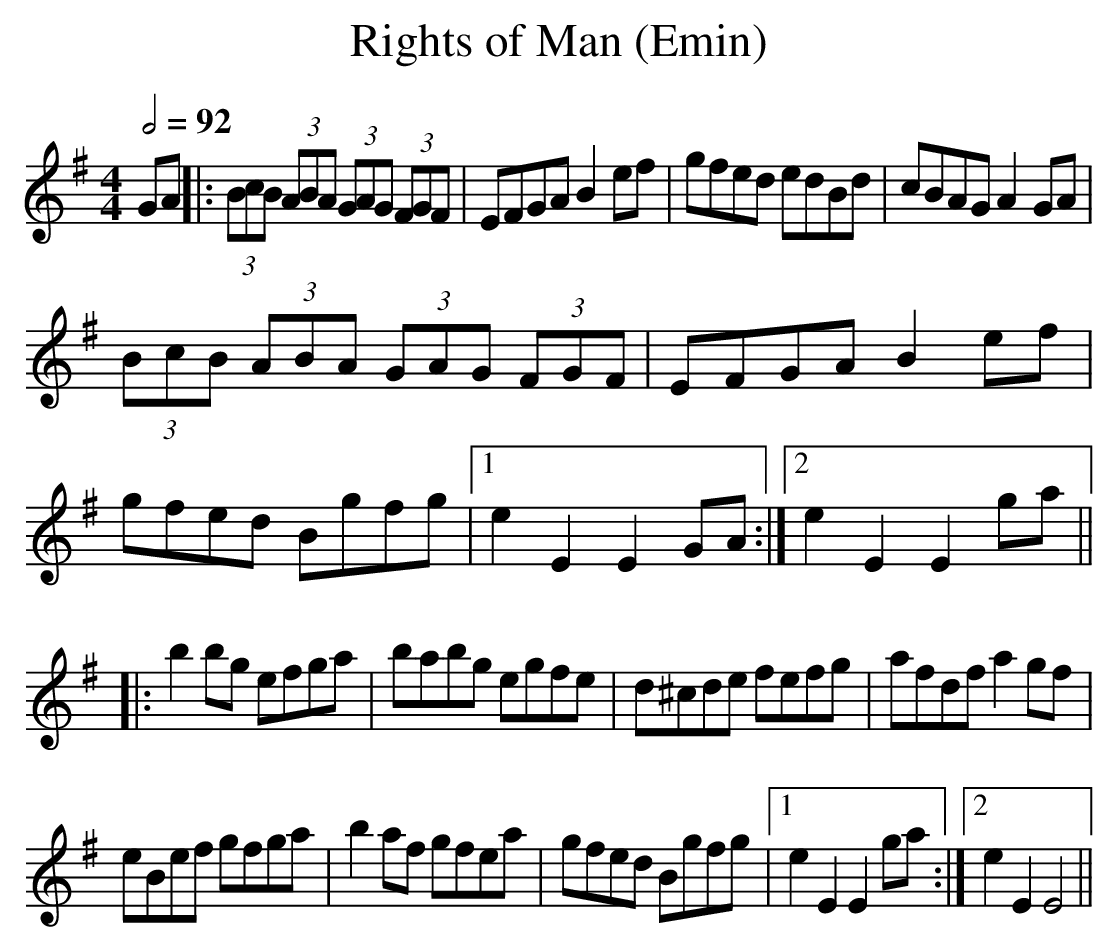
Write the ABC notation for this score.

X:1
T:Rights of Man (Emin)
Q:1/2=92
M:4/4
L:1/8
K:Emin
GA|:(3BcB (3ABA (3GAG (3FGF|EFGA B2ef|gfed edBd|cBAG A2GA|
(3BcB (3ABA (3GAG (3FGF|EFGA B2ef|gfed Bgfg|1e2E2 E2GA:|2e2E2 E2ga||
|:b2bg efga|babg egfe|d^cde fefg|afdf a2gf|
eBef gfga|b2af gfea|gfed Bgfg|1e2E2 E2ga:|2e2E2 E4||
